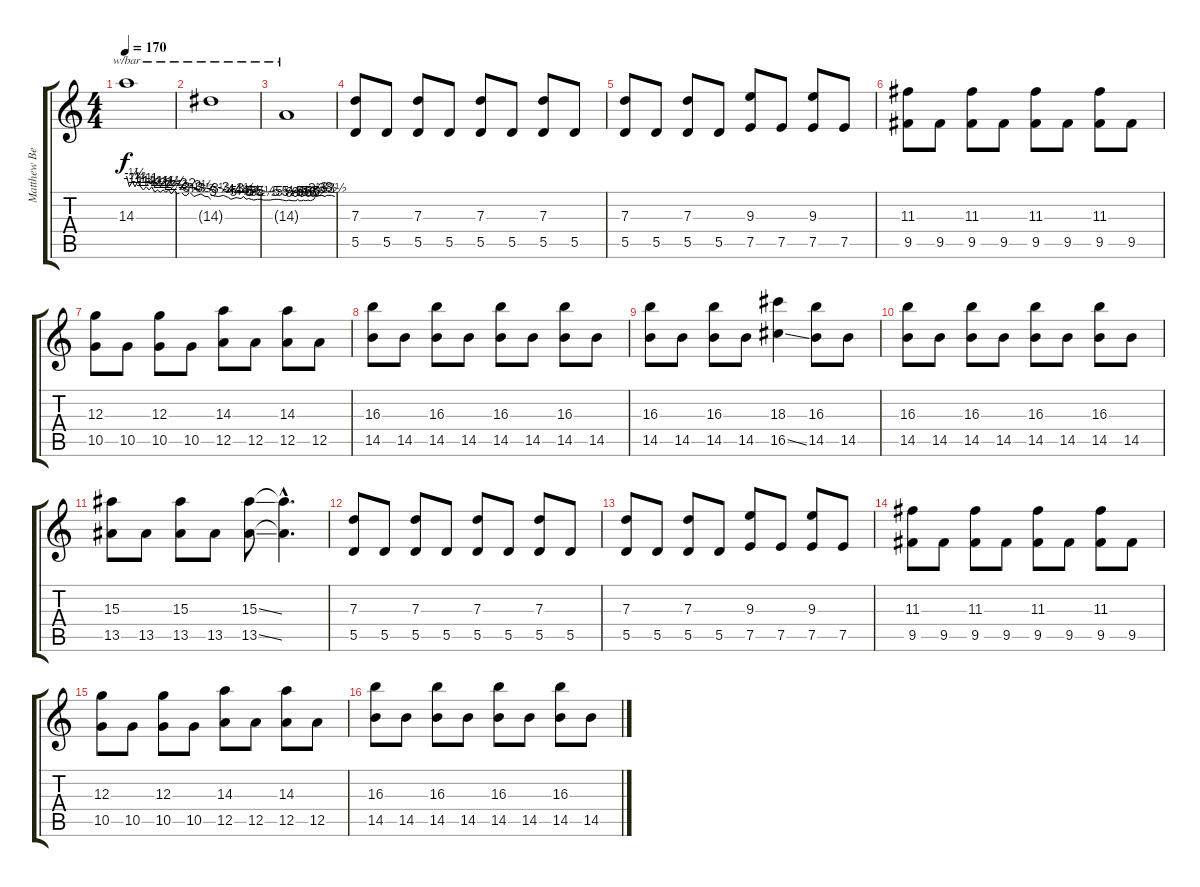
\track ("Matthew Bellamy" "Matthew Be") {instrument distortionguitar}
\staff {score tabs}
\tuning (E4 B3 G3 D3 A2 D2) {hide}
\ts (4 4)
\tempo 170
\clef g2
\ks c
14.3{t}.1{tbe (custom default 0 0 2 -4 4 -2 6 -4 8 -2 10 -4 12 -6 14 -4 16 -6 18 -4 20 -8 22 -6 24 -8 26 -6 28 -8 30 -6 32 -10 34 -6 36 -10 39 -8 41 -12 43 -12 45 -8 48 -14 50 -12 53 -10 56 -14 58 -14 60 -20) dy f} |
14.3{t}.1{tbe (custom default 0 -12 6 -14 10 -12 14 -16 16 -20 20 -16 24 -18 26 -14 28 -20 30 -18 32 -20 34 -22 37 -20 39 -20 42 -22 47 -22 50 -20 54 -20 57 -22 60 -24)} |
14.3{t}.1{tbe (custom default 0 -24 3 -22 8 -24 10 -24 12 -24 14 -20 16 -24 19 -24 21 -22 24 -24 27 -22 30 -24 32 -22 34 -20 36 -14 44 -12 48 -14 50 -12 53 -12 56 -12 60 -14)} |
(7.3 5.5).8 5.5.8 (7.3 5.5).8 5.5.8 (7.3 5.5).8 5.5.8 (7.3 5.5).8 5.5.8 |
(7.3 5.5).8 5.5.8 (7.3 5.5).8 5.5.8 (9.3 7.5).8 7.5.8 (9.3 7.5).8 7.5.8 |
(11.3 9.5).8 9.5.8 (11.3 9.5).8 9.5.8 (11.3 9.5).8 9.5.8 (11.3 9.5).8 9.5.8 |
(12.3 10.5).8 10.5.8 (12.3 10.5).8 10.5.8 (14.3 12.5).8 12.5.8 (14.3 12.5).8 12.5.8 |
(16.3 14.5).8 14.5.8 (16.3 14.5).8 14.5.8 (16.3 14.5).8 14.5.8 (16.3 14.5).8 14.5.8 |
(16.3 14.5).8 14.5.8 (16.3 14.5).8 14.5.8 (18.3 16.5{ss}).4 (16.3 14.5).8 14.5.8 |
(16.3 14.5).8 14.5.8 (16.3 14.5).8 14.5.8 (16.3 14.5).8 14.5.8 (16.3 14.5).8 14.5.8 |
(15.3 13.5).8 13.5.8 (15.3 13.5).8 13.5.8 (15.3{ss} 13.5{ss}).8 (15.3{hac t} 13.5{hac t}).4{d} |
(7.3 5.5).8 5.5.8 (7.3 5.5).8 5.5.8 (7.3 5.5).8 5.5.8 (7.3 5.5).8 5.5.8 |
(7.3 5.5).8 5.5.8 (7.3 5.5).8 5.5.8 (9.3 7.5).8 7.5.8 (9.3 7.5).8 7.5.8 |
(11.3 9.5).8 9.5.8 (11.3 9.5).8 9.5.8 (11.3 9.5).8 9.5.8 (11.3 9.5).8 9.5.8 |
(12.3 10.5).8 10.5.8 (12.3 10.5).8 10.5.8 (14.3 12.5).8 12.5.8 (14.3 12.5).8 12.5.8 |
(16.3 14.5).8 14.5.8 (16.3 14.5).8 14.5.8 (16.3 14.5).8 14.5.8 (16.3 14.5).8 14.5.8
